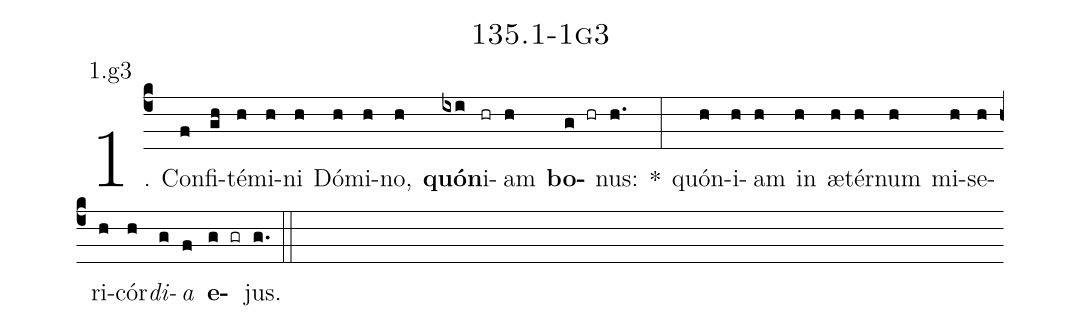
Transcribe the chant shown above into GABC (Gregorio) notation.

name: 135.1-1g3;
annotation: 1.g3;
%%
(c4)1. Con(f)fi(gh)té(h)mi(h)ni(h) Dó(h)mi(h)no,(h) <b>quón</b>(ixi)i(hr)am(h) <b>bo</b>(g hr)nus:(h.) *(:) quón(h)i(h)am(h) in(h) æ(h)tér(h)num(h) mi(h)se(h)ri(h)cór(h)<i>di</i>(g)<i>a</i>(f) <b>e</b>(g gr)jus.(g.) (::)
